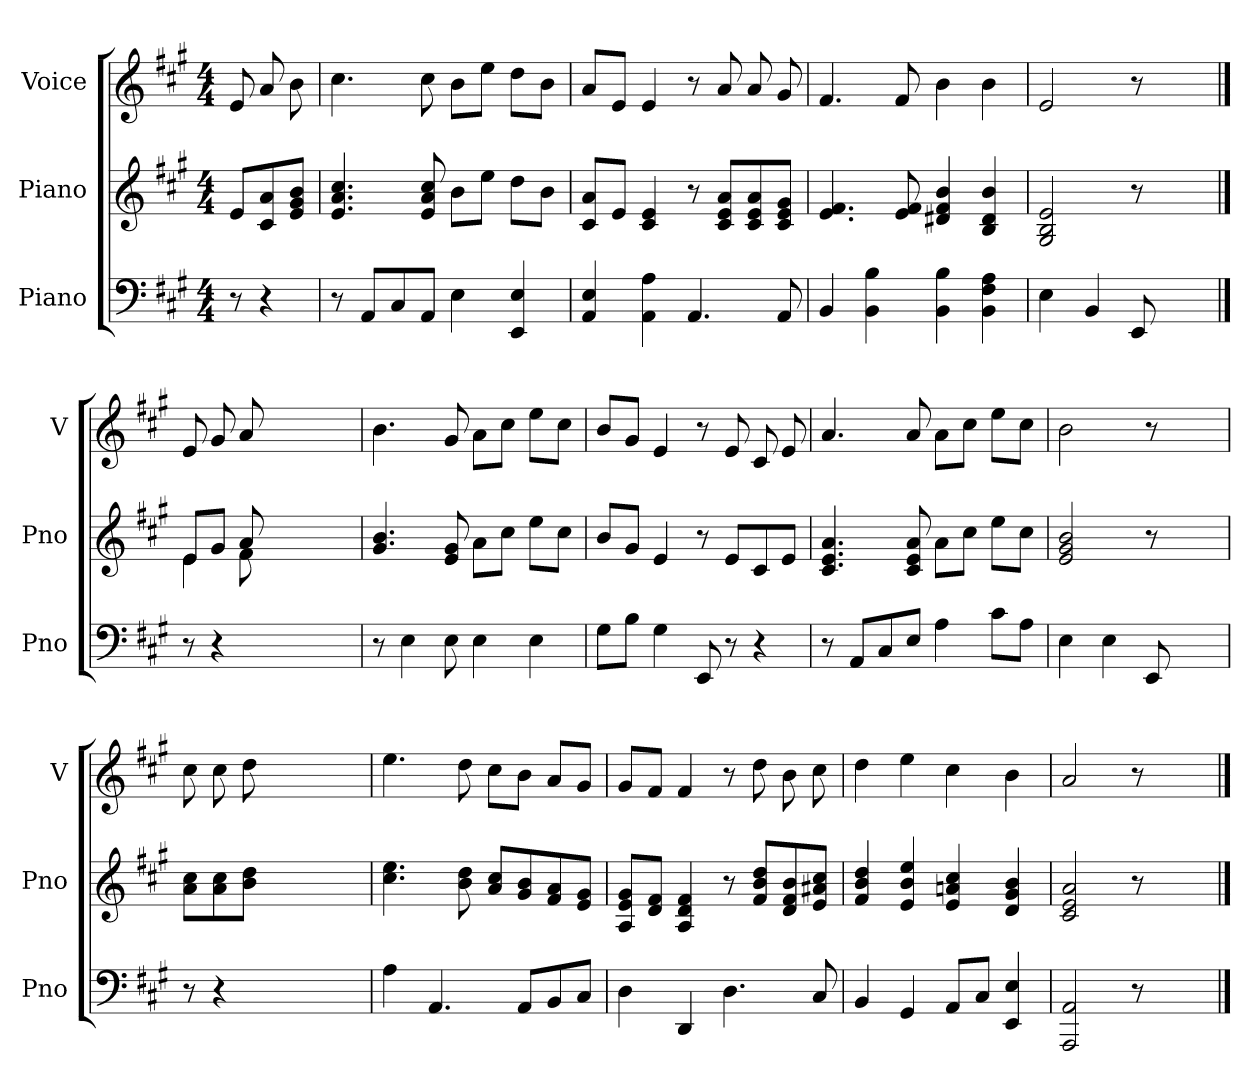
**kern	**kern	**kern
*part3	*part2	*part1
*staff3	*staff2	*staff1
*I"Piano	*I"Piano	*I"Voice
*I'Pno	*I'Pno	*I'V
*clefF4	*clefG2	*clefG2
*k[f#c#g#]	*k[f#c#g#]	*k[f#c#g#]
*M4/4	*M4/4	*M4/4
*MM60	*MM60	*MM60
=	=	=
8r	8e/L	8e/
4r	8c#/ 8a/	8a/
.	8e/ 8g#/ 8b/J	8b\
=1	=1	=1
8r	4.e/ 4.a/ 4.cc#/	4.cc#\
8AA/L	.	.
8C#/	.	.
8AA/J	8e/ 8a/ 8cc#/	8cc#\
4E\	8b\L	8b\L
.	8ee\J	8ee\J
4EE/ 4E/	8dd\L	8dd\L
.	8b\J	8b\J
=2	=2	=2
4AA/ 4E/	8c#/ 8a/L	8a/L
.	8e/J	8e/J
4AA\ 4A\	4c#/ 4e/	4e/
4.AA/	8r	8r
.	8c#/ 8e/ 8a/L	8a/
.	8c#/ 8e/ 8a/	8a/
8AA/	8c#/ 8e/ 8g#/J	8g#/
=3	=3	=3
4BB/	4.e/ 4.f#/	4.f#/
4BB\ 4B\	.	.
.	8e/ 8f#/	8f#/
4BB\ 4B\	4d#X/ 4f#/ 4b/	4b\
4BB\ 4F#\ 4A\	4B/ 4d#/ 4b/	4b\
=4	=4	=4
4E\	2G#/ 2B/ 2e/	2e/
4BB/	.	.
8EE/	8r	8r
4.ryy	4.ryy	4.ryy
!!LO:LB:g=z
==	==	==
*	*^	*
8r	8e/L	4e\	8e/
4r	8g#/J	.	8g#/
.	8a/	8f#\	8a/
2ryy	2ryy	2ryy	2ryy
8ryy	8ryy	8ryy	8ryy
*	*v	*v	*
=5	=5	=5
8r	4.g#/ 4.b/	4.b\
4E\	.	.
8E\	8e/ 8g#/	8g#/
4E\	8a\L	8a\L
.	8cc#\J	8cc#\J
4E\	8ee\L	8ee\L
.	8cc#\J	8cc#\J
=6	=6	=6
8G#\L	8b/L	8b/L
8B\J	8g#/J	8g#/J
4G#\	4e/	4e/
8EE/	8r	8r
8r	8e/L	8e/
4r	8c#/	8c#/
.	8e/J	8e/
=7	=7	=7
8r	4.c#/ 4.e/ 4.a/	4.a/
8AA/L	.	.
8C#/	.	.
8E/J	8c#/ 8e/ 8a/	8a/
4A\	8a\L	8a\L
.	8cc#\J	8cc#\J
8c#\L	8ee\L	8ee\L
8A\J	8cc#\J	8cc#\J
!!LO:LB:g=z
=8	=8	=8
4E\	2e/ 2g#/ 2b/	2b\
4E\	.	.
8EE/	8r	8r
4.ryy	4.ryy	4.ryy
=!|	=!|	=!|
8r	8a\ 8cc#\L	8cc#\
4r	8a\ 8cc#\	8cc#\
.	8b\ 8dd\J	8dd\
2ryy	2ryy	2ryy
8ryy	8ryy	8ryy
=9	=9	=9
4A\	4.cc#\ 4.ee\	4.ee\
4.AA/	.	.
.	8b\ 8dd\	8dd\
.	8a/ 8cc#/L	8cc#\L
8AA/L	8g#/ 8b/	8b\J
8BB/	8f#/ 8a/	8a/L
8C#/J	8e/ 8g#/J	8g#/J
=10	=10	=10
4D\	8A/ 8e/ 8g#/L	8g#/L
.	8d/ 8f#/J	8f#/J
4DD/	4A/ 4d/ 4f#/	4f#/
4.D\	8r	8r
.	8f#/ 8b/ 8dd/L	8dd\
.	8d/ 8f#/ 8b/	8b\
8C#/	8e/ 8a#X/ 8cc#/J	8cc#\
=11	=11	=11
4BB/	4f#/ 4b/ 4dd/	4dd\
4GG#/	4e/ 4b/ 4ee/	4ee\
8AA/L	4e/ 4an/ 4cc#/	4cc#\
8C#/J	.	.
4EE/ 4E/	4d/ 4g#/ 4b/	4b\
!!LO:LB:g=z
=12	=12	=12
2AAA/ 2AA/	2c#/ 2e/ 2a/	2a/
8r	8r	8r
4.ryy	4.ryy	4.ryy
==	==	==
*-	*-	*-
